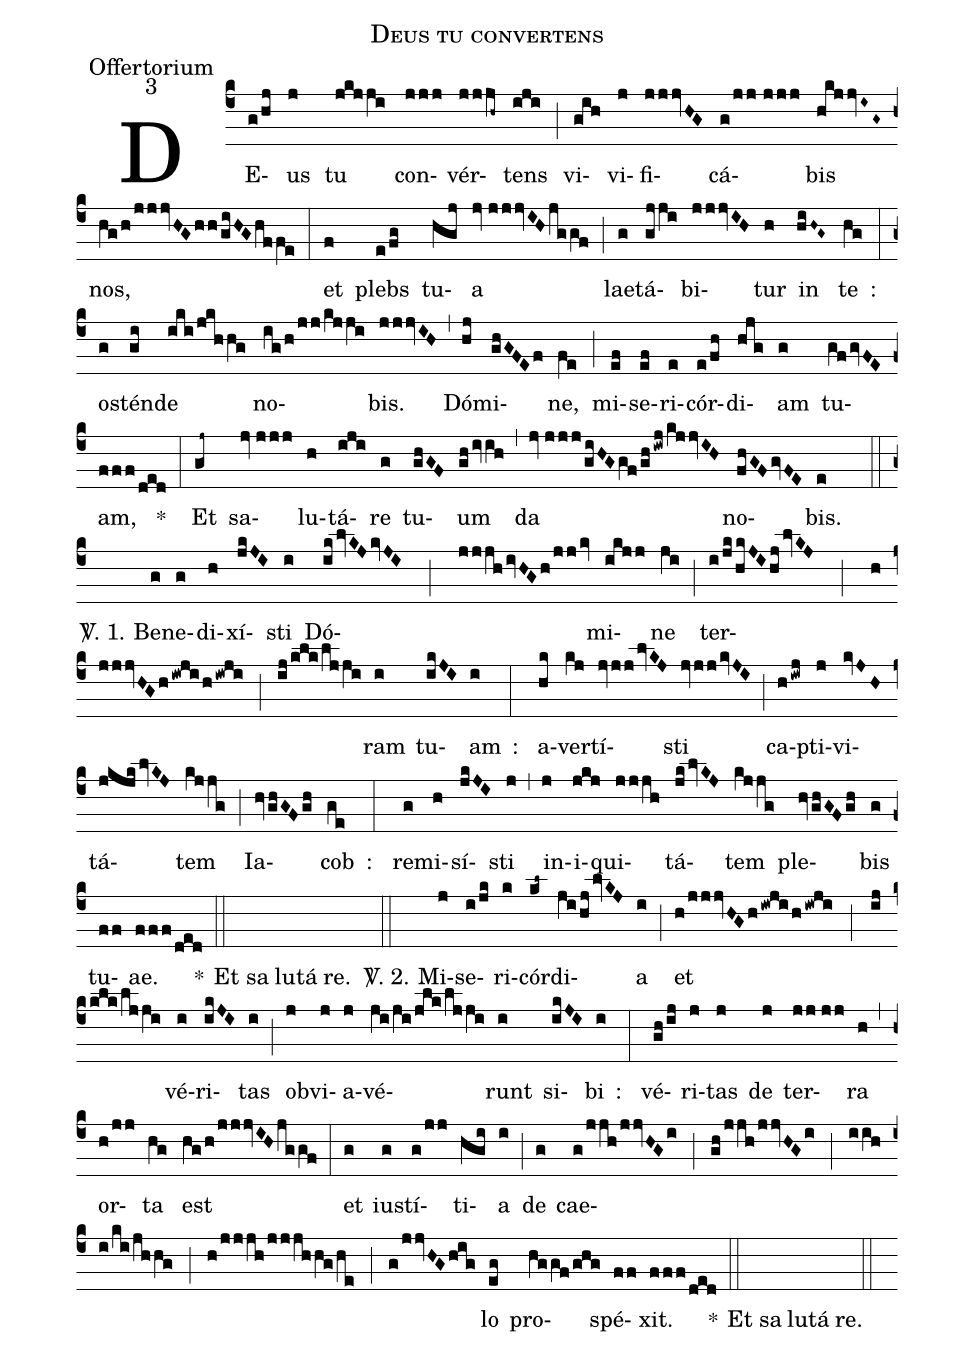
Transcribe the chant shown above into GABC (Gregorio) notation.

name:Deus tu convertens;
office-part:Offertorium;
mode:3;
%%
(c4)DE(g/hj)us(j) tu(jkj/ji) con(jjj)vér(jjjh~)tens(iji) (;) vi(gih)vi(j)fi(jjjvHG)cá(g/jj//jjj)bis(hkj/jvI~G~) nos,(hg/h/jjjvHGhh/giHGhffe) (:) et(f) plebs(e/fg) tu(hgj)a(jv//jjjvIHjggf) (;) lae(g)tá(gjji)bi(jjjvIH)tur(h) in(hiH~G~) te(hg) : (:) o(g)stén(gi)de(iki/jkh/hg) no(ig/h/jj/kjji)bis.(jjjvIH) (,) Dó(hj)mi(ghGFEf)ne,(fe) (;) mi(ef)se(ef)ri(e)cór(e/fh)di(hjg)am(g) tu(gf/gvFE)am,(fff/ded) * (:) Et(gj~) sa(jv//jjj)lu(h)tá(iji)re(g) tu(ghGF)um(ghivih) (,) da(jv//jjj/giHGgf/ghiwj/kjjvIH) no(fhGFgvFE)bis.(e) (::) <sp>V/</sp>. 1. Be(g)ne(g)di(h)xí(jkJI)sti(i) Dó(iklvKJkvJI//;//jjjhivHGh/jj/kv)mi(ikjj)ne(ji) (;) ter(i/jk/hkJI/hj/lvKJ//;//h/jjjvHGhiwji/hiwji//;//ij/klk/ljji)ram(i) tu(ikJI)am(i) : (:) a(hk)ver(kj)tí(jvjj/lvKJ)sti(jvjj/kvJI) (;) ca(hiwj)pti(j)vi(kvJH)tá(jkjk/lvKJ)tem(kjjg) (;) Ia(hvghGFgh)cob(ge) : (:) re(g)mi(h)sí(jkJI)sti(j) (,) in(j)i(jkj)qui(jjjh)tá(jk/lvKJ)tem(kjjg) ple(hvghGFgh)bis(g) tu(ff)ae.(fff/ded) * (::) Et(/) sa(/)lu(/)tá(/)re.(/) (::) <sp>V/</sp>. 2. Mi(j)se(i/jk)ri(k)cór(kl~)di(jihjlvKJ)a(i) (;) et(h/jjjvHGhiwji/hiwji//;//ij/klk/ljji) vé(i)ri(ikJI)tas(i) (;) ob(j)vi(j)a(j)vé(ji/ji/jlk/ljji)runt(i) si(ikJI)bi(i) : (:) vé(gh/ij)ri(j)tas(j) de(j) ter(jj//jj)ra(h) (,) or(h/jj)ta(hg) est(hg/h/jjjvIHjggf) (:) et(g) iu(g)stí(g/jj)ti(hgi)a(i) (;) de(g) cae(g/jjh/jjvHGi//;//gh/jjh/jjvHGi//;//iih/i/ki/jhhg//;//h/jjjh/jjjhhg/he//;//g/jjvHGhig)lo(eg) pro(hggf/ghg)spé(ff)xit.(fff/ded) * (::) Et(/) sa(/)lu(/)tá(/)re.(/) (::)
